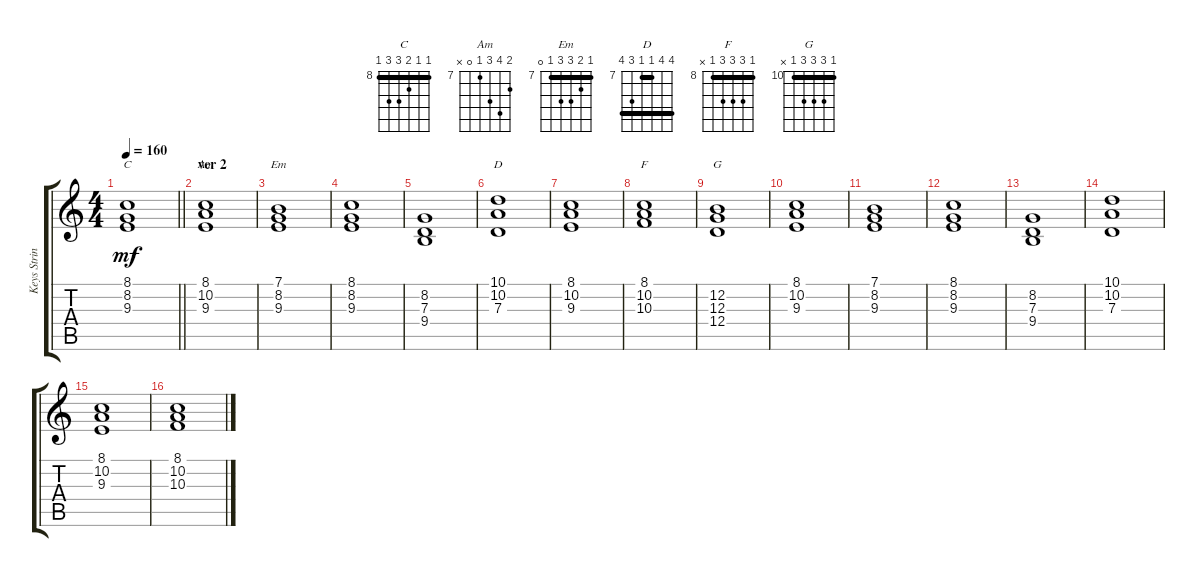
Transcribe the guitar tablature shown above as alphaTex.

\track ("Keys Strings 1" "Keys Strin") {instrument synthstrings1}
\staff {score tabs}
\tuning (E4 B3 G3 D3 A2 E2) {hide}
\chord ("C" 8 8 9 10 10 8) {firstfret 8 barre 8}
\chord ("Am" 8 10 9 7 0 x) {firstfret 7}
\chord ("Em" 7 8 9 9 7 0) {firstfret 7 barre 7}
\chord ("D" 10 10 7 7 9 10) {firstfret 7 barre (7 10)}
\chord ("F" 8 10 10 10 8 x) {firstfret 8 barre 8}
\chord ("G" 10 12 12 12 10 x) {firstfret 10 barre 10}
\ts (4 4)
\tempo 160
\clef g2
\barLineRight lightlight
\ks c
(8.1 8.2 9.3).1{ch "C" dy mf} |
\section ("" "ver 2")
(8.1 10.2 9.3).1{ch "Am"} |
(7.1 8.2 9.3).1{ch "Em"} |
(8.1 8.2 9.3).1 |
(8.2 7.3 9.4).1 |
(10.1 10.2 7.3).1{ch "D"} |
(8.1 10.2 9.3).1 |
(8.1 10.2 10.3).1{ch "F"} |
(12.2 12.3 12.4).1{ch "G"} |
(8.1 10.2 9.3).1 |
(7.1 8.2 9.3).1 |
(8.1 8.2 9.3).1 |
(8.2 7.3 9.4).1 |
(10.1 10.2 7.3).1 |
(8.1 10.2 9.3).1 |
(8.1 10.2 10.3).1
